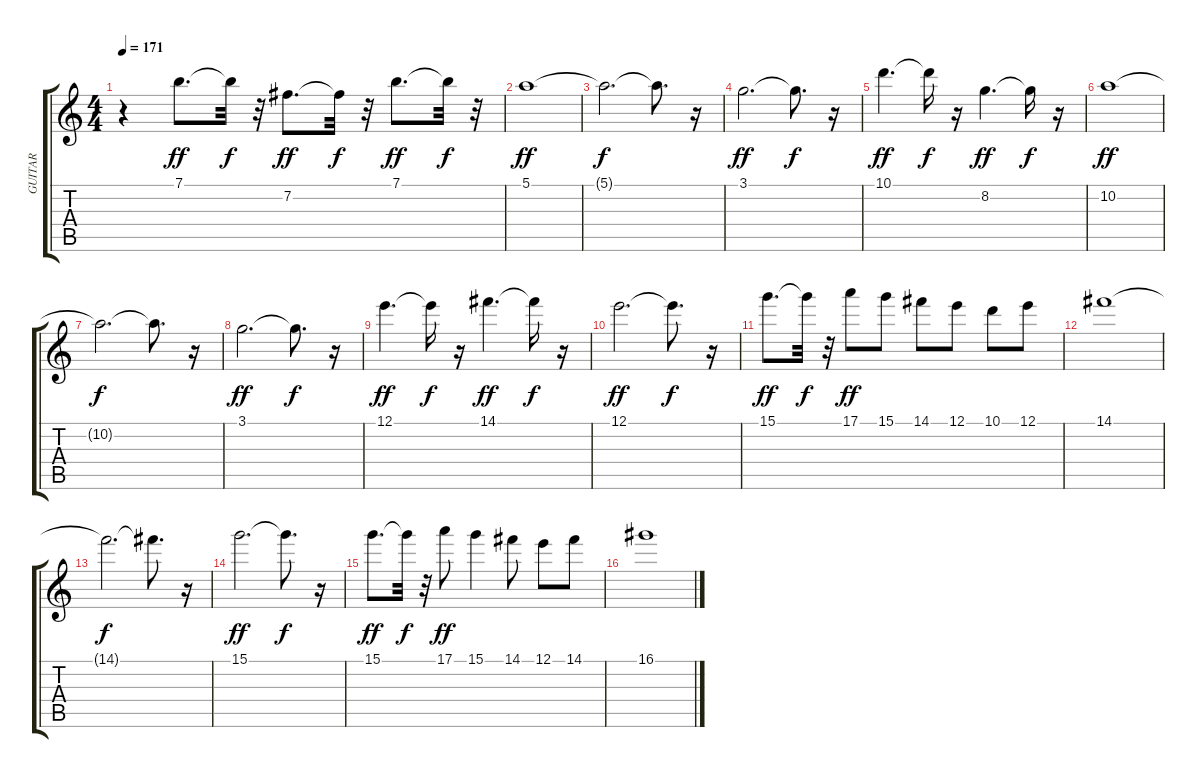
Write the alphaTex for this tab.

\track ("GUITAR" "GUITAR") {instrument acousticguitarsteel}
\staff {score tabs}
\tuning (E4 B3 G3 D3 A2 E2) {hide}
\ts (4 4)
\tempo 171
\clef g2
\ks c
r.4{dy f} 7.1.8{d dy ff} 7.1{t}.32{dy f} r.32 7.2.8{d dy ff} 7.2{t}.32{dy f} r.32 7.1.8{d dy ff} 7.1{t}.32{dy f} r.32 |
5.1.1{dy ff} |
5.1{t}.2{d dy f} 5.1{t}.8{d} r.16 |
3.1.2{d dy ff} 3.1{t}.8{d dy f} r.16 |
10.1.4{d dy ff} 10.1{t}.16{dy f} r.16 8.2.4{d dy ff} 8.2{t}.16{dy f} r.16 |
10.2.1{dy ff} |
10.2{t}.2{d dy f} 10.2{t}.8{d} r.16 |
3.1.2{d dy ff} 3.1{t}.8{d dy f} r.16 |
12.1.4{d dy ff} 12.1{t}.16{dy f} r.16 14.1.4{d dy ff} 14.1{t}.16{dy f} r.16 |
12.1.2{d dy ff} 12.1{t}.8{d dy f} r.16 |
15.1.8{d dy ff} 15.1{t}.32{dy f} r.32 17.1.8{dy ff} 15.1.8 14.1.8 12.1.8 10.1.8 12.1.8 |
14.1.1 |
14.1{t}.2{d dy f} 14.1{t}.8{d} r.16 |
15.1.2{d dy ff} 15.1{t}.8{d dy f} r.16 |
15.1.8{d dy ff} 15.1{t}.32{dy f} r.32 17.1.8{dy ff} 15.1.4 14.1.8 12.1.8 14.1.8 |
16.1.1
